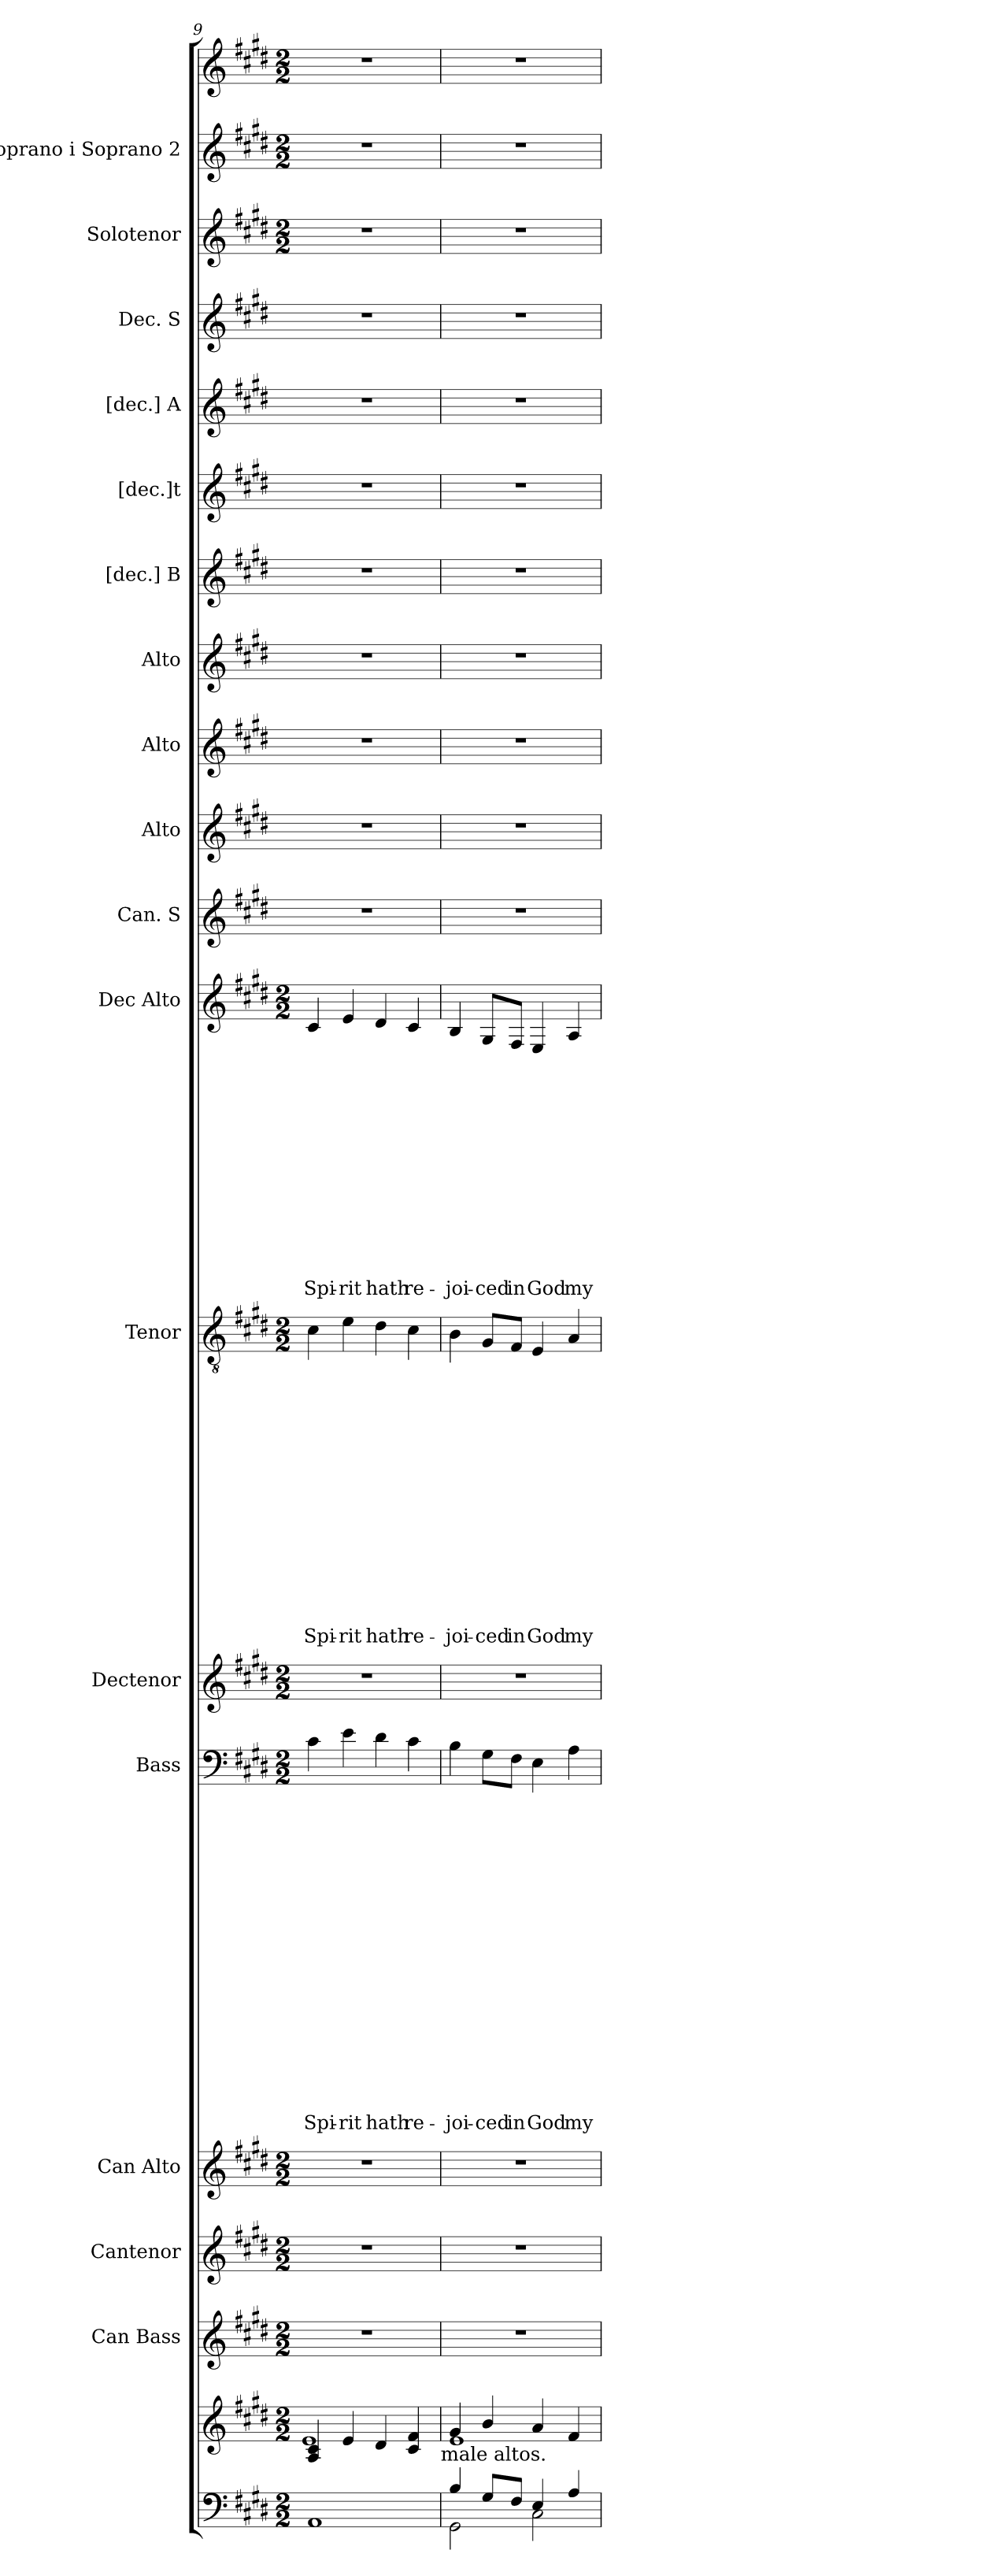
**kern	**kern	**kern	**kern	**kern	**kern	**text	**text	**text	**text	**text	**text	**text	**text	**text	**text	**text	**text	**text	**text	**text	**text	**text	**text	**kern	**kern	**text	**text	**text	**text	**text	**text	**text	**text	**text	**text	**text	**text	**text	**text	**text	**kern	**text	**text	**text	**text	**text	**text	**text	**text	**text	**text	**text	**text	**text	**kern	**kern	**kern	**kern	**kern	**kern	**kern	**kern	**kern	**kern	**kern
*part19	*part18	*part17	*part16	*part15	*part14	*part14	*part14	*part14	*part14	*part14	*part14	*part14	*part14	*part14	*part14	*part14	*part14	*part14	*part14	*part14	*part14	*part14	*part14	*part13	*part12	*part12	*part12	*part12	*part12	*part12	*part12	*part12	*part12	*part12	*part12	*part12	*part12	*part12	*part12	*part12	*part11	*part11	*part11	*part11	*part11	*part11	*part11	*part11	*part11	*part11	*part11	*part11	*part11	*part11	*part10	*part9	*part8	*part7	*part6	*part5	*part4	*part3	*part2	*part1	*part1
*staff20	*staff19	*staff18	*staff17	*staff16	*staff15	*staff15	*staff15	*staff15	*staff15	*staff15	*staff15	*staff15	*staff15	*staff15	*staff15	*staff15	*staff15	*staff15	*staff15	*staff15	*staff15	*staff15	*staff15	*staff14	*staff13	*staff13	*staff13	*staff13	*staff13	*staff13	*staff13	*staff13	*staff13	*staff13	*staff13	*staff13	*staff13	*staff13	*staff13	*staff13	*staff12	*staff12	*staff12	*staff12	*staff12	*staff12	*staff12	*staff12	*staff12	*staff12	*staff12	*staff12	*staff12	*staff12	*staff11	*staff10	*staff9	*staff8	*staff7	*staff6	*staff5	*staff4	*staff3	*staff2	*staff1
*	*	*I"Can Bass	*I"Cantenor	*I"Can Alto	*I"Bass	*	*	*	*	*	*	*	*	*	*	*	*	*	*	*	*	*	*	*I"Dectenor	*I"Tenor	*	*	*	*	*	*	*	*	*	*	*	*	*	*	*	*I"Dec Alto	*	*	*	*	*	*	*	*	*	*	*	*	*	*I"Can. S	*I"Alto	*I"Alto	*I"Alto	*I"[dec.] B	*I"[dec.]t	*I"[dec.] A	*I"Dec. S	*I"Solotenor	*I"Soprano i Soprano 2	*
*	*	*	*	*I'Can Alto	*I'Bass	*	*	*	*	*	*	*	*	*	*	*	*	*	*	*	*	*	*	*I'Dectenor	*	*	*	*	*	*	*	*	*	*	*	*	*	*	*	*	*I'Dec Alto	*	*	*	*	*	*	*	*	*	*	*	*	*	*	*	*	*	*	*	*	*	*	*I'Si	*
*clefF4	*clefG2	*clefG2	*clefG2	*clefG2	*clefF4	*	*	*	*	*	*	*	*	*	*	*	*	*	*	*	*	*	*	*clefG2	*clefGv2	*	*	*	*	*	*	*	*	*	*	*	*	*	*	*	*clefG2	*	*	*	*	*	*	*	*	*	*	*	*	*	*clefG2	*clefG2	*clefG2	*clefG2	*clefG2	*clefG2	*clefG2	*clefG2	*clefG2	*clefG2	*clefG2
*k[f#c#g#d#]	*k[f#c#g#d#]	*k[f#c#g#d#]	*k[f#c#g#d#]	*k[f#c#g#d#]	*k[f#c#g#d#]	*	*	*	*	*	*	*	*	*	*	*	*	*	*	*	*	*	*	*k[f#c#g#d#]	*k[f#c#g#d#]	*	*	*	*	*	*	*	*	*	*	*	*	*	*	*	*k[f#c#g#d#]	*	*	*	*	*	*	*	*	*	*	*	*	*	*k[f#c#g#d#]	*k[f#c#g#d#]	*k[f#c#g#d#]	*k[f#c#g#d#]	*k[f#c#g#d#]	*k[f#c#g#d#]	*k[f#c#g#d#]	*k[f#c#g#d#]	*k[f#c#g#d#]	*k[f#c#g#d#]	*k[f#c#g#d#]
*E:	*E:	*E:	*E:	*E:	*E:	*	*	*	*	*	*	*	*	*	*	*	*	*	*	*	*	*	*	*E:	*E:	*	*	*	*	*	*	*	*	*	*	*	*	*	*	*	*E:	*	*	*	*	*	*	*	*	*	*	*	*	*	*E:	*E:	*E:	*E:	*E:	*E:	*E:	*E:	*E:	*E:	*E:
*M2/2	*M2/2	*M2/2	*M2/2	*M2/2	*M2/2	*	*	*	*	*	*	*	*	*	*	*	*	*	*	*	*	*	*	*M2/2	*M2/2	*	*	*	*	*	*	*	*	*	*	*	*	*	*	*	*M2/2	*	*	*	*	*	*	*	*	*	*	*	*	*	*	*	*	*	*	*	*	*	*M2/2	*M2/2	*M2/2
=9	=9	=9	=9	=9	=9	=9	=9	=9	=9	=9	=9	=9	=9	=9	=9	=9	=9	=9	=9	=9	=9	=9	=9	=9	=9	=9	=9	=9	=9	=9	=9	=9	=9	=9	=9	=9	=9	=9	=9	=9	=9	=9	=9	=9	=9	=9	=9	=9	=9	=9	=9	=9	=9	=9	=9	=9	=9	=9	=9	=9	=9	=9	=9	=9	=9
*	*^	*	*	*	*	*	*	*	*	*	*	*	*	*	*	*	*	*	*	*	*	*	*	*	*	*	*	*	*	*	*	*	*	*	*	*	*	*	*	*	*	*	*	*	*	*	*	*	*	*	*	*	*	*	*	*	*	*	*	*	*	*	*	*	*
!	!	!	!	!	!	!	!	!	!	!	!	!	!	!	!	!	!	!	!	!	!	!	!	!LO:LY:b	!	!	!	!	!	!	!	!	!	!	!	!	!	!	!	!	!LO:LY:b	!	!	!	!	!	!	!	!	!	!	!	!	!	!LO:LY:b	!	!	!	!	!	!	!	!	!	!	!
1AA	4A/ 4c#/	1e	1r	1r	1r	4c#\	.	.	.	.	.	.	.	.	.	.	.	.	.	.	.	.	.	Spi-	1r	4c#\	.	.	.	.	.	.	.	.	.	.	.	.	.	.	Spi-	4c#/	.	.	.	.	.	.	.	.	.	.	.	.	Spi-	1r	1r	1r	1r	1r	1r	1r	1r	1r	1r	1r
!	!	!	!	!	!	!	!	!	!	!	!	!	!	!	!	!	!	!	!	!	!	!	!	!LO:LY:b:rj	!	!	!	!	!	!	!	!	!	!	!	!	!	!	!	!	!LO:LY:b:rj	!	!	!	!	!	!	!	!	!	!	!	!	!	!LO:LY:b:rj	!	!	!	!	!	!	!	!	!	!	!
.	4e/	.	.	.	.	4e\	.	.	.	.	.	.	.	.	.	.	.	.	.	.	.	.	.	-rit	.	4e\	.	.	.	.	.	.	.	.	.	.	.	.	.	.	-rit	4e/	.	.	.	.	.	.	.	.	.	.	.	.	-rit	.	.	.	.	.	.	.	.	.	.	.
!	!	!	!	!	!	!	!	!	!	!	!	!	!	!	!	!	!	!	!	!	!	!	!	!LO:LY:b	!	!	!	!	!	!	!	!	!	!	!	!	!	!	!	!	!LO:LY:b	!	!	!	!	!	!	!	!	!	!	!	!	!	!LO:LY:b	!	!	!	!	!	!	!	!	!	!	!
.	4d#/	.	.	.	.	4d#\	.	.	.	.	.	.	.	.	.	.	.	.	.	.	.	.	.	hath	.	4d#\	.	.	.	.	.	.	.	.	.	.	.	.	.	.	hath	4d#/	.	.	.	.	.	.	.	.	.	.	.	.	hath	.	.	.	.	.	.	.	.	.	.	.
!	!	!	!	!	!	!	!	!	!	!	!	!	!	!	!	!	!	!	!	!	!	!	!	!LO:LY:b	!	!	!	!	!	!	!	!	!	!	!	!	!	!	!	!	!LO:LY:b	!	!	!	!	!	!	!	!	!	!	!	!	!	!LO:LY:b	!	!	!	!	!	!	!	!	!	!	!
.	4c#/ 4f#/	.	.	.	.	4c#\	.	.	.	.	.	.	.	.	.	.	.	.	.	.	.	.	.	re-	.	4c#\	.	.	.	.	.	.	.	.	.	.	.	.	.	.	re-	4c#/	.	.	.	.	.	.	.	.	.	.	.	.	re-	.	.	.	.	.	.	.	.	.	.	.
!	!LO:TX:b:t=male altos.	!	!	!	!	!	!	!	!	!	!	!	!	!	!	!	!	!	!	!	!	!	!	!	!	!	!	!	!	!	!	!	!	!	!	!	!	!	!	!	!	!	!	!	!	!	!	!	!	!	!	!	!	!	!	!	!	!	!	!	!	!	!	!	!	!
=10	=10	=10	=10	=10	=10	=10	=10	=10	=10	=10	=10	=10	=10	=10	=10	=10	=10	=10	=10	=10	=10	=10	=10	=10	=10	=10	=10	=10	=10	=10	=10	=10	=10	=10	=10	=10	=10	=10	=10	=10	=10	=10	=10	=10	=10	=10	=10	=10	=10	=10	=10	=10	=10	=10	=10	=10	=10	=10	=10	=10	=10	=10	=10	=10	=10	=10
*^	*	*	*	*	*	*	*	*	*	*	*	*	*	*	*	*	*	*	*	*	*	*	*	*	*	*	*	*	*	*	*	*	*	*	*	*	*	*	*	*	*	*	*	*	*	*	*	*	*	*	*	*	*	*	*	*	*	*	*	*	*	*	*	*	*	*
!	!	!	!	!	!	!	!	!	!	!	!	!	!	!	!	!	!	!	!	!	!	!	!	!	!LO:LY:b	!	!	!	!	!	!	!	!	!	!	!	!	!	!	!	!	!LO:LY:b	!	!	!	!	!	!	!	!	!	!	!	!	!	!LO:LY:b	!	!	!	!	!	!	!	!	!	!	!
4B/	2GG#\	4g#/	1e	1r	1r	1r	4B\	.	.	.	.	.	.	.	.	.	.	.	.	.	.	.	.	.	-joi-	1r	4B\	.	.	.	.	.	.	.	.	.	.	.	.	.	.	-joi-	4B/	.	.	.	.	.	.	.	.	.	.	.	.	-joi-	1r	1r	1r	1r	1r	1r	1r	1r	1r	1r	1r
!	!	!	!	!	!	!	!	!	!	!	!	!	!	!	!	!	!	!	!	!	!	!	!	!	!LO:LY:b	!	!	!	!	!	!	!	!	!	!	!	!	!	!	!	!	!LO:LY:b	!	!	!	!	!	!	!	!	!	!	!	!	!	!LO:LY:b	!	!	!	!	!	!	!	!	!	!	!
8G#/L	.	4b/	.	.	.	.	8G#\L	.	.	.	.	.	.	.	.	.	.	.	.	.	.	.	.	.	-ced	.	8G#/L	.	.	.	.	.	.	.	.	.	.	.	.	.	.	-ced	8G#/L	.	.	.	.	.	.	.	.	.	.	.	.	-ced	.	.	.	.	.	.	.	.	.	.	.
!	!	!	!	!	!	!	!	!	!	!	!	!	!	!	!	!	!	!	!	!	!	!	!	!	!LO:LY:b	!	!	!	!	!	!	!	!	!	!	!	!	!	!	!	!	!LO:LY:b	!	!	!	!	!	!	!	!	!	!	!	!	!	!LO:LY:b	!	!	!	!	!	!	!	!	!	!	!
8F#/J	.	.	.	.	.	.	8F#\J	.	.	.	.	.	.	.	.	.	.	.	.	.	.	.	.	.	in	.	8F#/J	.	.	.	.	.	.	.	.	.	.	.	.	.	.	in	8F#/J	.	.	.	.	.	.	.	.	.	.	.	.	in	.	.	.	.	.	.	.	.	.	.	.
!	!	!	!	!	!	!	!	!	!	!	!	!	!	!	!	!	!	!	!	!	!	!	!	!	!LO:LY:b	!	!	!	!	!	!	!	!	!	!	!	!	!	!	!	!	!LO:LY:b	!	!	!	!	!	!	!	!	!	!	!	!	!	!LO:LY:b	!	!	!	!	!	!	!	!	!	!	!
4E/	2C#\	4a/	.	.	.	.	4E\	.	.	.	.	.	.	.	.	.	.	.	.	.	.	.	.	.	God	.	4E/	.	.	.	.	.	.	.	.	.	.	.	.	.	.	God	4E/	.	.	.	.	.	.	.	.	.	.	.	.	God	.	.	.	.	.	.	.	.	.	.	.
!	!	!	!	!	!	!	!	!	!	!	!	!	!	!	!	!	!	!	!	!	!	!	!	!	!LO:LY:b	!	!	!	!	!	!	!	!	!	!	!	!	!	!	!	!	!LO:LY:b	!	!	!	!	!	!	!	!	!	!	!	!	!	!LO:LY:b	!	!	!	!	!	!	!	!	!	!	!
4A/	.	4f#/	.	.	.	.	4A\	.	.	.	.	.	.	.	.	.	.	.	.	.	.	.	.	.	my	.	4A/	.	.	.	.	.	.	.	.	.	.	.	.	.	.	my	4A/	.	.	.	.	.	.	.	.	.	.	.	.	my	.	.	.	.	.	.	.	.	.	.	.
*v	*v	*	*	*	*	*	*	*	*	*	*	*	*	*	*	*	*	*	*	*	*	*	*	*	*	*	*	*	*	*	*	*	*	*	*	*	*	*	*	*	*	*	*	*	*	*	*	*	*	*	*	*	*	*	*	*	*	*	*	*	*	*	*	*	*	*	*
*	*v	*v	*	*	*	*	*	*	*	*	*	*	*	*	*	*	*	*	*	*	*	*	*	*	*	*	*	*	*	*	*	*	*	*	*	*	*	*	*	*	*	*	*	*	*	*	*	*	*	*	*	*	*	*	*	*	*	*	*	*	*	*	*	*	*	*
=	=	=	=	=	=	=	=	=	=	=	=	=	=	=	=	=	=	=	=	=	=	=	=	=	=	=	=	=	=	=	=	=	=	=	=	=	=	=	=	=	=	=	=	=	=	=	=	=	=	=	=	=	=	=	=	=	=	=	=	=	=	=	=	=	=
*-	*-	*-	*-	*-	*-	*-	*-	*-	*-	*-	*-	*-	*-	*-	*-	*-	*-	*-	*-	*-	*-	*-	*-	*-	*-	*-	*-	*-	*-	*-	*-	*-	*-	*-	*-	*-	*-	*-	*-	*-	*-	*-	*-	*-	*-	*-	*-	*-	*-	*-	*-	*-	*-	*-	*-	*-	*-	*-	*-	*-	*-	*-	*-	*-	*-
